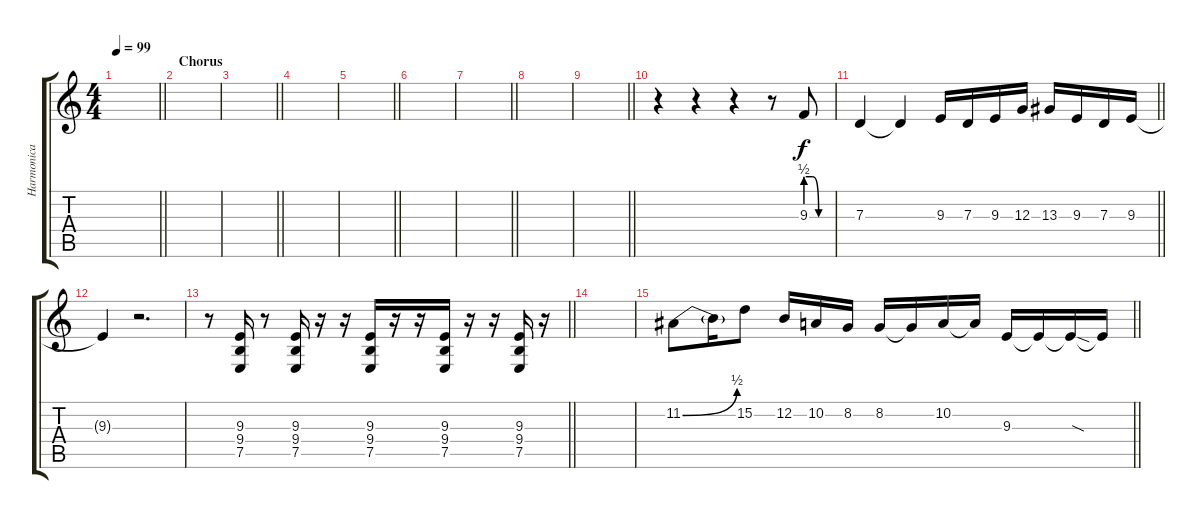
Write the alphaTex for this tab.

\track ("Harmonica (Michael Monroe)" "Harmonica ") {instrument harmonica}
\staff {score tabs}
\tuning (E4 B3 G3 D3 A2 E2) {hide}
\ts (4 4)
\tempo 99
\clef g2
\barLineRight lightlight
\ks c
|
\section ("" "Chorus")
|
\barLineRight lightlight
|
|
\barLineRight lightlight
|
|
\barLineRight lightlight
|
|
\barLineRight lightlight
|
r.4 r.4 r.4 r.8 9.3{be (custom 0 2 15 2 30 0 60 0)}.8 |
\barLineRight lightlight
7.3.4 7.3{t}.4 9.3.16 7.3.16 9.3.16 12.3.16 13.3.16 9.3.16 7.3.16 9.3.16 |
9.3{t}.4 r.2{d} |
\barLineRight lightlight
r.8 (9.3 9.4 7.5).16 r.8 (9.3 9.4 7.5).16 r.16 r.16 (9.3 9.4 7.5).16 r.16 r.16 (9.3 9.4 7.5).16 r.16 r.16 (9.3 9.4 7.5).16 r.16 |
|
\barLineRight lightlight
11.2{be (bend 0 0 60 2)}.8 11.2{t}.16 15.2.8 12.2.16 10.2.16 8.2.16 8.2.16 8.2{t}.16 10.2.16 10.2{t}.16 9.3.16 9.3{t}.16 9.3{sod t}.16 9.3{t}.16
